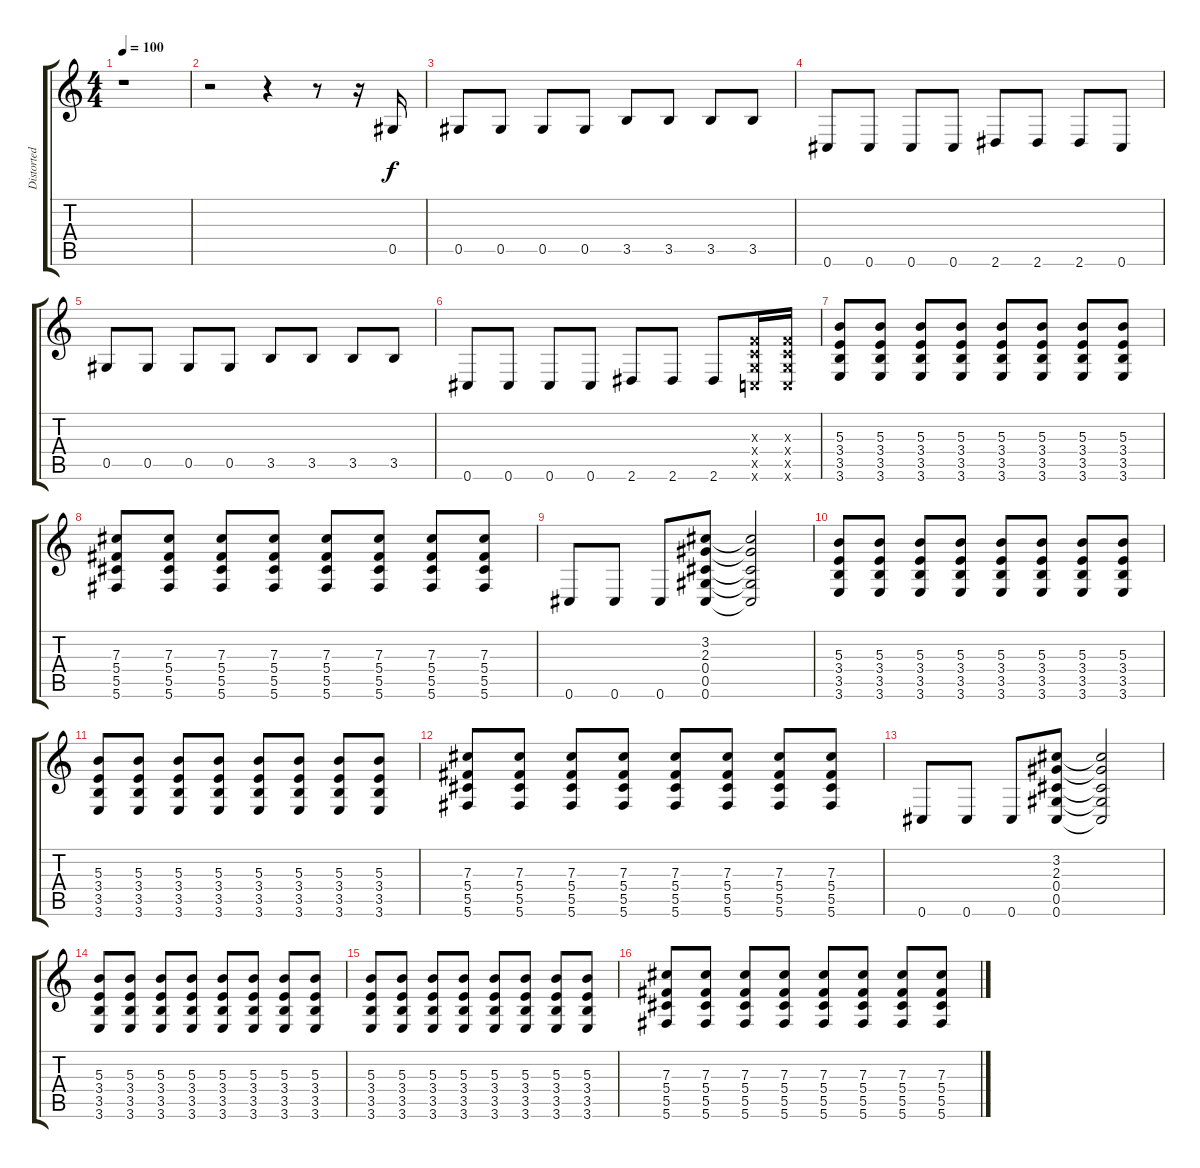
\track ("Distorted Rhythm" "Distorted ") {instrument distortionguitar}
\staff {score tabs}
\tuning (Eb4 Bb3 Gb3 Db3 Ab2 Db2) {hide}
\ts (4 4)
\tempo 100
\clef g2
\ks c
r.1{dy f} |
r.2 r.4 r.8 r.16 0.5.16 |
0.5.8 0.5.8 0.5.8 0.5.8 3.5.8 3.5.8 3.5.8 3.5.8 |
0.6.8 0.6.8 0.6.8 0.6.8 2.6.8 2.6.8 2.6.8 0.6.8 |
0.5.8 0.5.8 0.5.8 0.5.8 3.5.8 3.5.8 3.5.8 3.5.8 |
0.6.8 0.6.8 0.6.8 0.6.8 2.6.8 2.6.8 2.6.8 (-1.3{x} -1.4{x} -1.5{x} -1.6{x}).16 (-1.3{x} -1.4{x} -1.5{x} -1.6{x}).16 |
(5.3 3.4 3.5 3.6).8 (5.3 3.4 3.5 3.6).8 (5.3 3.4 3.5 3.6).8 (5.3 3.4 3.5 3.6).8 (5.3 3.4 3.5 3.6).8 (5.3 3.4 3.5 3.6).8 (5.3 3.4 3.5 3.6).8 (5.3 3.4 3.5 3.6).8 |
(7.3 5.4 5.5 5.6).8 (7.3 5.4 5.5 5.6).8 (7.3 5.4 5.5 5.6).8 (7.3 5.4 5.5 5.6).8 (7.3 5.4 5.5 5.6).8 (7.3 5.4 5.5 5.6).8 (7.3 5.4 5.5 5.6).8 (7.3 5.4 5.5 5.6).8 |
0.6.8 0.6.8 0.6.8 (3.2 2.3 0.4 0.5 0.6).8 (3.2{t} 2.3{t} 0.4{t} 0.5{t} 0.6{t}).2 |
(5.3 3.4 3.5 3.6).8 (5.3 3.4 3.5 3.6).8 (5.3 3.4 3.5 3.6).8 (5.3 3.4 3.5 3.6).8 (5.3 3.4 3.5 3.6).8 (5.3 3.4 3.5 3.6).8 (5.3 3.4 3.5 3.6).8 (5.3 3.4 3.5 3.6).8 |
(5.3 3.4 3.5 3.6).8 (5.3 3.4 3.5 3.6).8 (5.3 3.4 3.5 3.6).8 (5.3 3.4 3.5 3.6).8 (5.3 3.4 3.5 3.6).8 (5.3 3.4 3.5 3.6).8 (5.3 3.4 3.5 3.6).8 (5.3 3.4 3.5 3.6).8 |
(7.3 5.4 5.5 5.6).8 (7.3 5.4 5.5 5.6).8 (7.3 5.4 5.5 5.6).8 (7.3 5.4 5.5 5.6).8 (7.3 5.4 5.5 5.6).8 (7.3 5.4 5.5 5.6).8 (7.3 5.4 5.5 5.6).8 (7.3 5.4 5.5 5.6).8 |
0.6.8 0.6.8 0.6.8 (3.2 2.3 0.4 0.5 0.6).8 (3.2{t} 2.3{t} 0.4{t} 0.5{t} 0.6{t}).2 |
(5.3 3.4 3.5 3.6).8 (5.3 3.4 3.5 3.6).8 (5.3 3.4 3.5 3.6).8 (5.3 3.4 3.5 3.6).8 (5.3 3.4 3.5 3.6).8 (5.3 3.4 3.5 3.6).8 (5.3 3.4 3.5 3.6).8 (5.3 3.4 3.5 3.6).8 |
(5.3 3.4 3.5 3.6).8 (5.3 3.4 3.5 3.6).8 (5.3 3.4 3.5 3.6).8 (5.3 3.4 3.5 3.6).8 (5.3 3.4 3.5 3.6).8 (5.3 3.4 3.5 3.6).8 (5.3 3.4 3.5 3.6).8 (5.3 3.4 3.5 3.6).8 |
(7.3 5.4 5.5 5.6).8 (7.3 5.4 5.5 5.6).8 (7.3 5.4 5.5 5.6).8 (7.3 5.4 5.5 5.6).8 (7.3 5.4 5.5 5.6).8 (7.3 5.4 5.5 5.6).8 (7.3 5.4 5.5 5.6).8 (7.3 5.4 5.5 5.6).8
